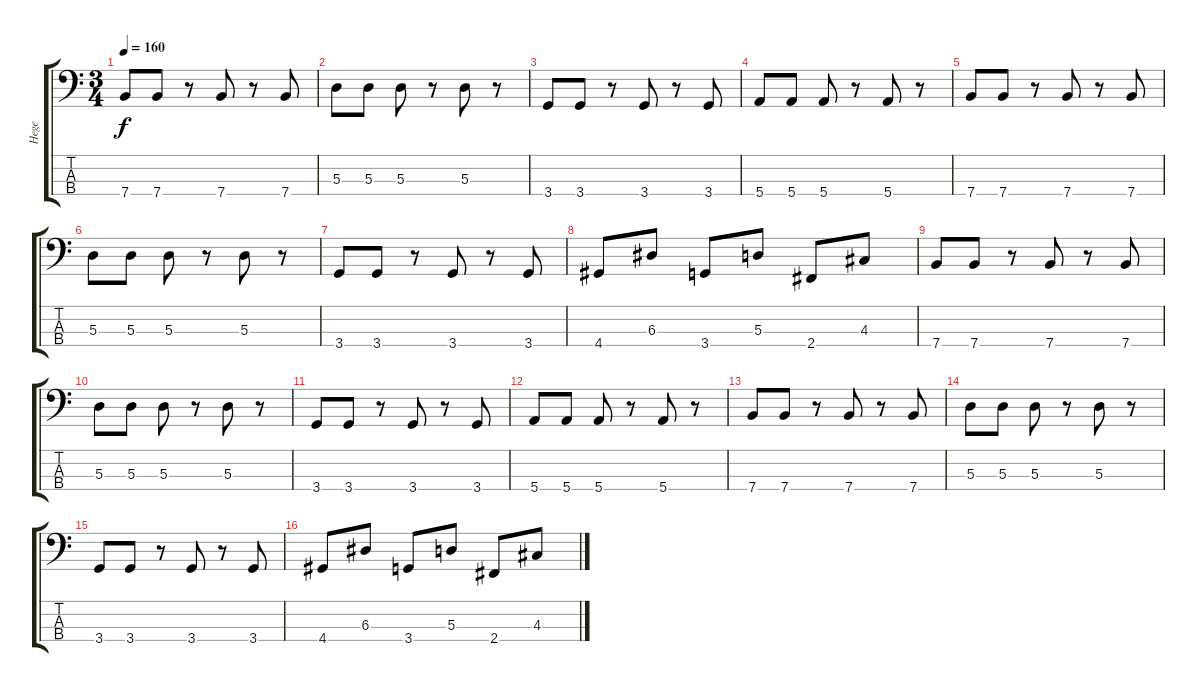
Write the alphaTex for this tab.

\track ("Hege" "Hege") {instrument electricbassfinger}
\staff {score tabs}
\tuning (G2 D2 A1 E1) {hide}
\ts (3 4)
\tempo 160
\clef f4
\ks c
7.4.8{dy f} 7.4.8 r.8 7.4.8 r.8 7.4.8 |
5.3.8 5.3.8 5.3.8 r.8 5.3.8 r.8 |
3.4.8 3.4.8 r.8 3.4.8 r.8 3.4.8 |
5.4.8 5.4.8 5.4.8 r.8 5.4.8 r.8 |
7.4.8 7.4.8 r.8 7.4.8 r.8 7.4.8 |
5.3.8 5.3.8 5.3.8 r.8 5.3.8 r.8 |
3.4.8 3.4.8 r.8 3.4.8 r.8 3.4.8 |
4.4.8 6.3.8 3.4.8 5.3.8 2.4.8 4.3.8 |
7.4.8 7.4.8 r.8 7.4.8 r.8 7.4.8 |
5.3.8 5.3.8 5.3.8 r.8 5.3.8 r.8 |
3.4.8 3.4.8 r.8 3.4.8 r.8 3.4.8 |
5.4.8 5.4.8 5.4.8 r.8 5.4.8 r.8 |
7.4.8 7.4.8 r.8 7.4.8 r.8 7.4.8 |
5.3.8 5.3.8 5.3.8 r.8 5.3.8 r.8 |
3.4.8 3.4.8 r.8 3.4.8 r.8 3.4.8 |
4.4.8 6.3.8 3.4.8 5.3.8 2.4.8 4.3.8
